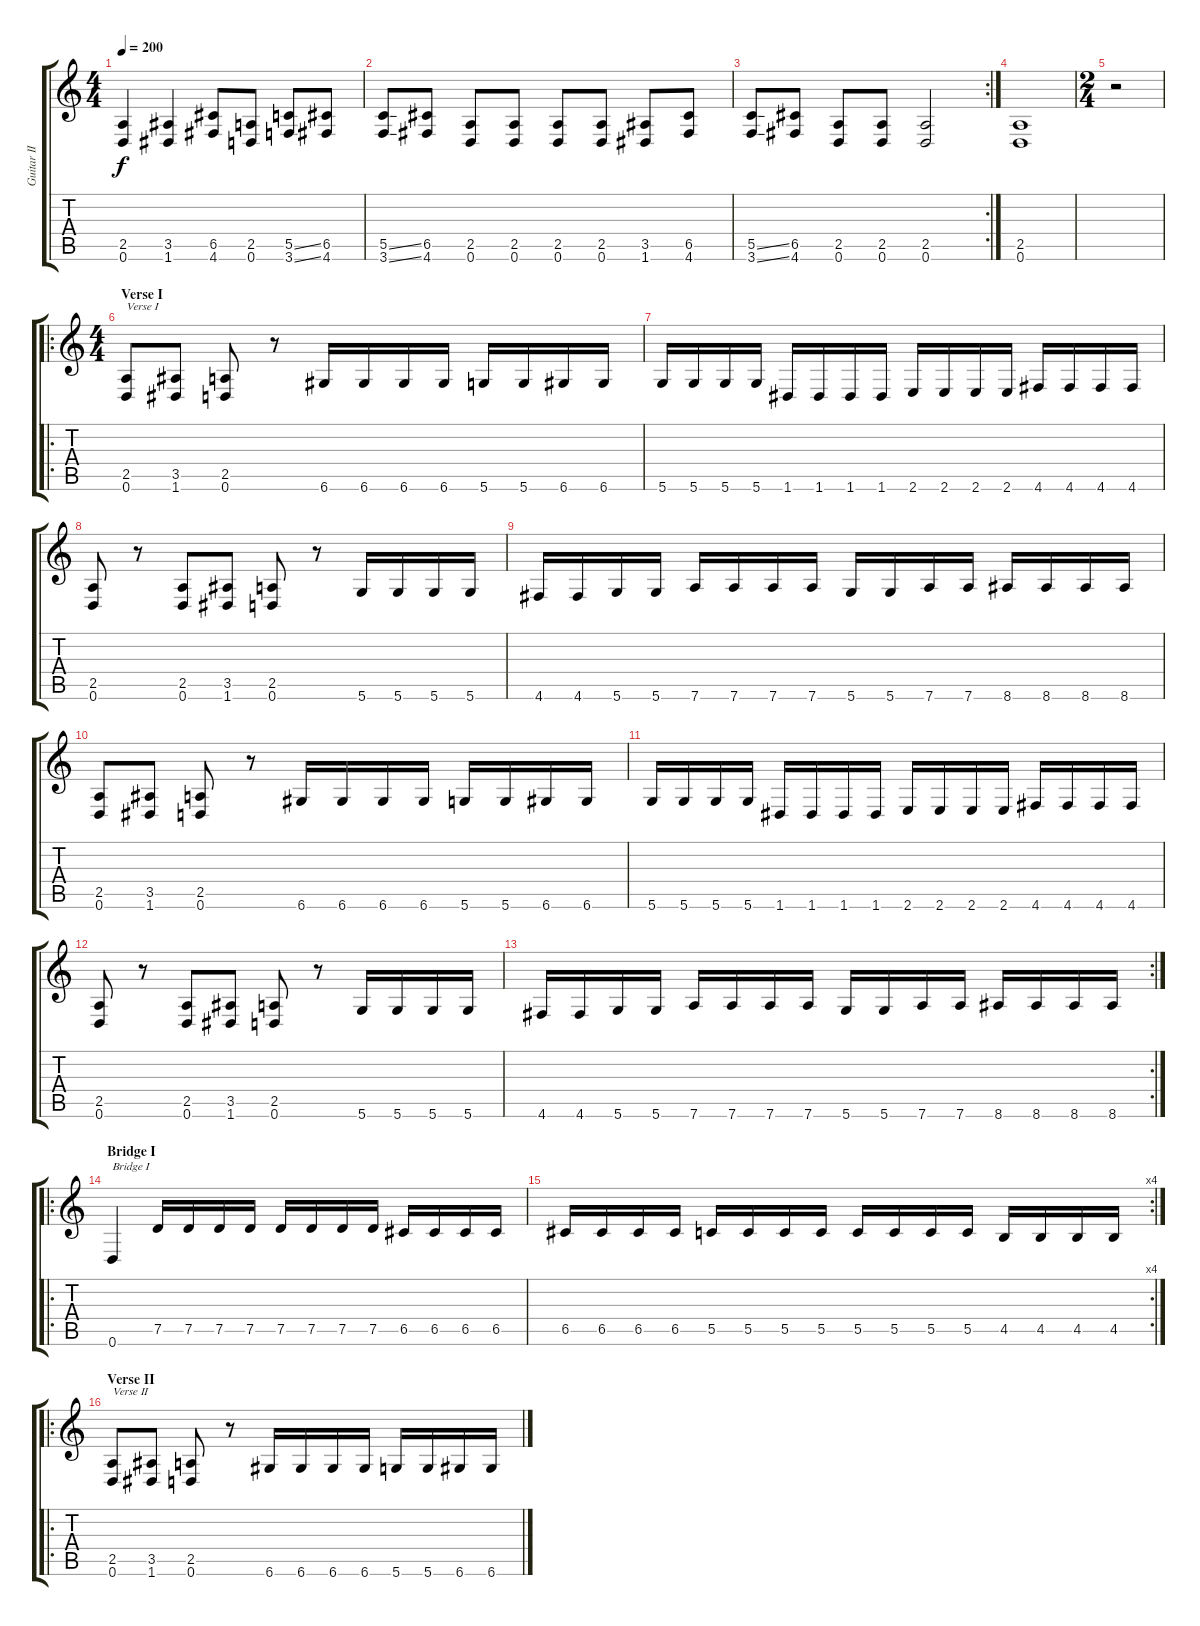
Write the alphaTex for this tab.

\track ("Guitar II [Vogg]" "Guitar II ") {instrument distortionguitar}
\staff {score tabs}
\tuning (D4 A3 F3 C3 G2 D2) {hide}
\ts (4 4)
\tempo 200
\clef g2
\ks c
(2.5 0.6).4{dy f} (3.5 1.6).4 (6.5 4.6).8 (2.5 0.6).8 (5.5{ss} 3.6{ss}).8 (6.5 4.6).8 |
(5.5{ss} 3.6{ss}).8 (6.5 4.6).8 (2.5 0.6).8 (2.5 0.6).8 (2.5 0.6).8 (2.5 0.6).8 (3.5 1.6).8 (6.5 4.6).8 |
\rc 2
(5.5{ss} 3.6{ss}).8 (6.5 4.6).8 (2.5 0.6).8 (2.5 0.6).8 (2.5 0.6).2 |
(2.5 0.6).1 |
\ts (2 4)
r.2 |
\ro
\ts (4 4)
\section ("" "Verse I")
(2.5 0.6).8{txt "Verse I"} (3.5 1.6).8 (2.5 0.6).8 r.8 6.6.16 6.6.16 6.6.16 6.6.16 5.6.16 5.6.16 6.6.16 6.6.16 |
5.6.16 5.6.16 5.6.16 5.6.16 1.6.16 1.6.16 1.6.16 1.6.16 2.6.16 2.6.16 2.6.16 2.6.16 4.6.16 4.6.16 4.6.16 4.6.16 |
(2.5 0.6).8 r.8 (2.5 0.6).8 (3.5 1.6).8 (2.5 0.6).8 r.8 5.6.16 5.6.16 5.6.16 5.6.16 |
4.6.16 4.6.16 5.6.16 5.6.16 7.6.16 7.6.16 7.6.16 7.6.16 5.6.16 5.6.16 7.6.16 7.6.16 8.6.16 8.6.16 8.6.16 8.6.16 |
(2.5 0.6).8 (3.5 1.6).8 (2.5 0.6).8 r.8 6.6.16 6.6.16 6.6.16 6.6.16 5.6.16 5.6.16 6.6.16 6.6.16 |
5.6.16 5.6.16 5.6.16 5.6.16 1.6.16 1.6.16 1.6.16 1.6.16 2.6.16 2.6.16 2.6.16 2.6.16 4.6.16 4.6.16 4.6.16 4.6.16 |
(2.5 0.6).8 r.8 (2.5 0.6).8 (3.5 1.6).8 (2.5 0.6).8 r.8 5.6.16 5.6.16 5.6.16 5.6.16 |
\rc 2
4.6.16 4.6.16 5.6.16 5.6.16 7.6.16 7.6.16 7.6.16 7.6.16 5.6.16 5.6.16 7.6.16 7.6.16 8.6.16 8.6.16 8.6.16 8.6.16 |
\ro
\section ("" "Bridge I")
0.6.4{txt "Bridge I"} 7.5.16 7.5.16 7.5.16 7.5.16 7.5.16 7.5.16 7.5.16 7.5.16 6.5.16 6.5.16 6.5.16 6.5.16 |
\rc 4
6.5.16 6.5.16 6.5.16 6.5.16 5.5.16 5.5.16 5.5.16 5.5.16 5.5.16 5.5.16 5.5.16 5.5.16 4.5.16 4.5.16 4.5.16 4.5.16 |
\ro
\section ("" "Verse II")
(2.5 0.6).8{txt "Verse II"} (3.5 1.6).8 (2.5 0.6).8 r.8 6.6.16 6.6.16 6.6.16 6.6.16 5.6.16 5.6.16 6.6.16 6.6.16
